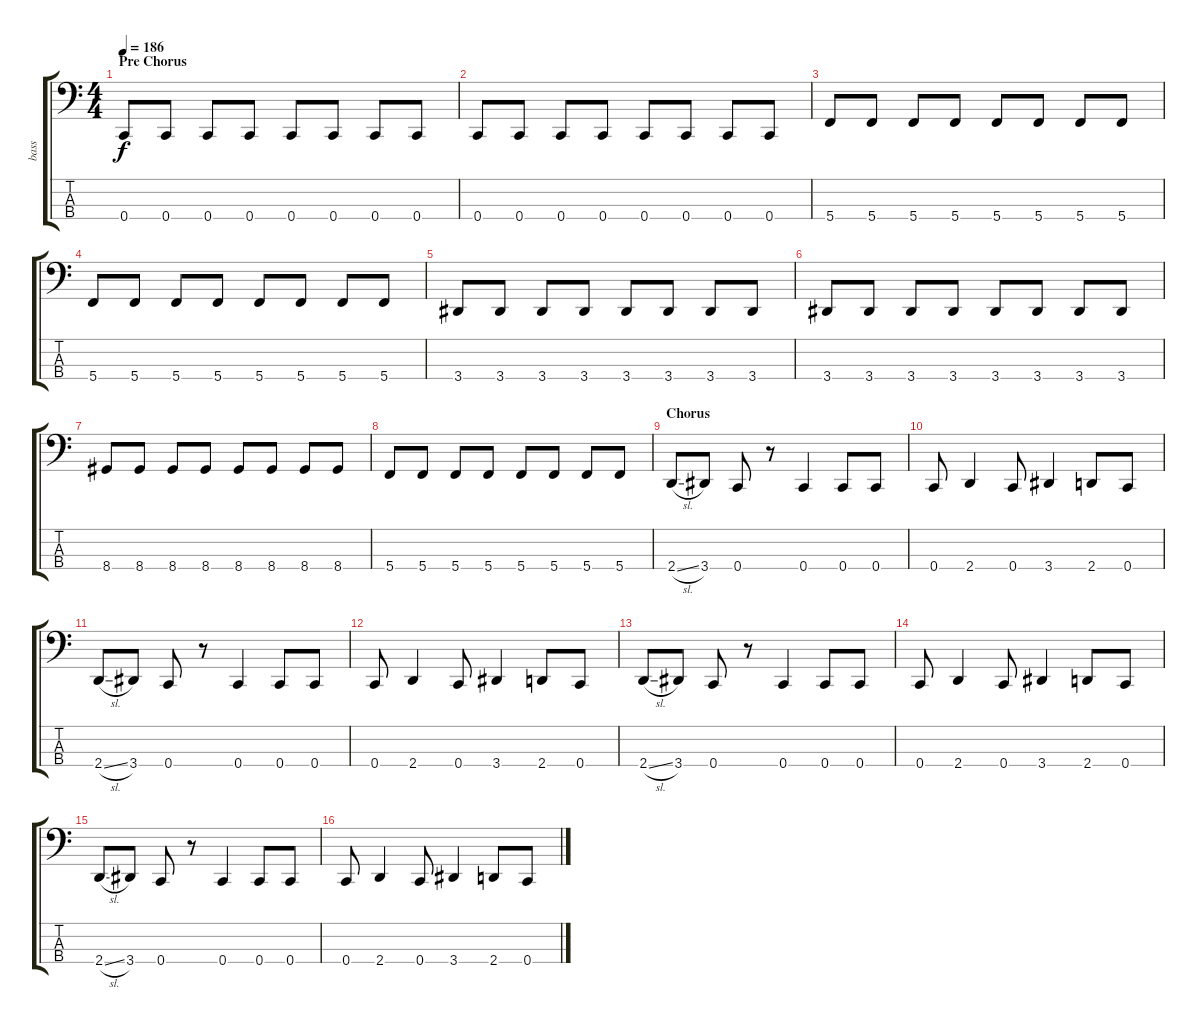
\track ("bass" "bass") {instrument electricbasspick}
\staff {score tabs}
\tuning (F2 C2 G1 C1) {hide}
\ts (4 4)
\section ("" "Pre Chorus")
\tempo 186
\clef f4
\ks c
0.4.8{dy f} 0.4.8 0.4.8 0.4.8 0.4.8 0.4.8 0.4.8 0.4.8 |
0.4.8 0.4.8 0.4.8 0.4.8 0.4.8 0.4.8 0.4.8 0.4.8 |
5.4.8 5.4.8 5.4.8 5.4.8 5.4.8 5.4.8 5.4.8 5.4.8 |
5.4.8 5.4.8 5.4.8 5.4.8 5.4.8 5.4.8 5.4.8 5.4.8 |
3.4.8 3.4.8 3.4.8 3.4.8 3.4.8 3.4.8 3.4.8 3.4.8 |
3.4.8 3.4.8 3.4.8 3.4.8 3.4.8 3.4.8 3.4.8 3.4.8 |
8.4.8 8.4.8 8.4.8 8.4.8 8.4.8 8.4.8 8.4.8 8.4.8 |
5.4.8 5.4.8 5.4.8 5.4.8 5.4.8 5.4.8 5.4.8 5.4.8 |
\section ("" "Chorus")
2.4{sl}.8 3.4.8 0.4.8 r.8 0.4.4 0.4.8 0.4.8 |
0.4.8 2.4.4 0.4.8 3.4.4 2.4.8 0.4.8 |
2.4{sl}.8 3.4.8 0.4.8 r.8 0.4.4 0.4.8 0.4.8 |
0.4.8 2.4.4 0.4.8 3.4.4 2.4.8 0.4.8 |
2.4{sl}.8 3.4.8 0.4.8 r.8 0.4.4 0.4.8 0.4.8 |
0.4.8 2.4.4 0.4.8 3.4.4 2.4.8 0.4.8 |
2.4{sl}.8 3.4.8 0.4.8 r.8 0.4.4 0.4.8 0.4.8 |
0.4.8 2.4.4 0.4.8 3.4.4 2.4.8 0.4.8
